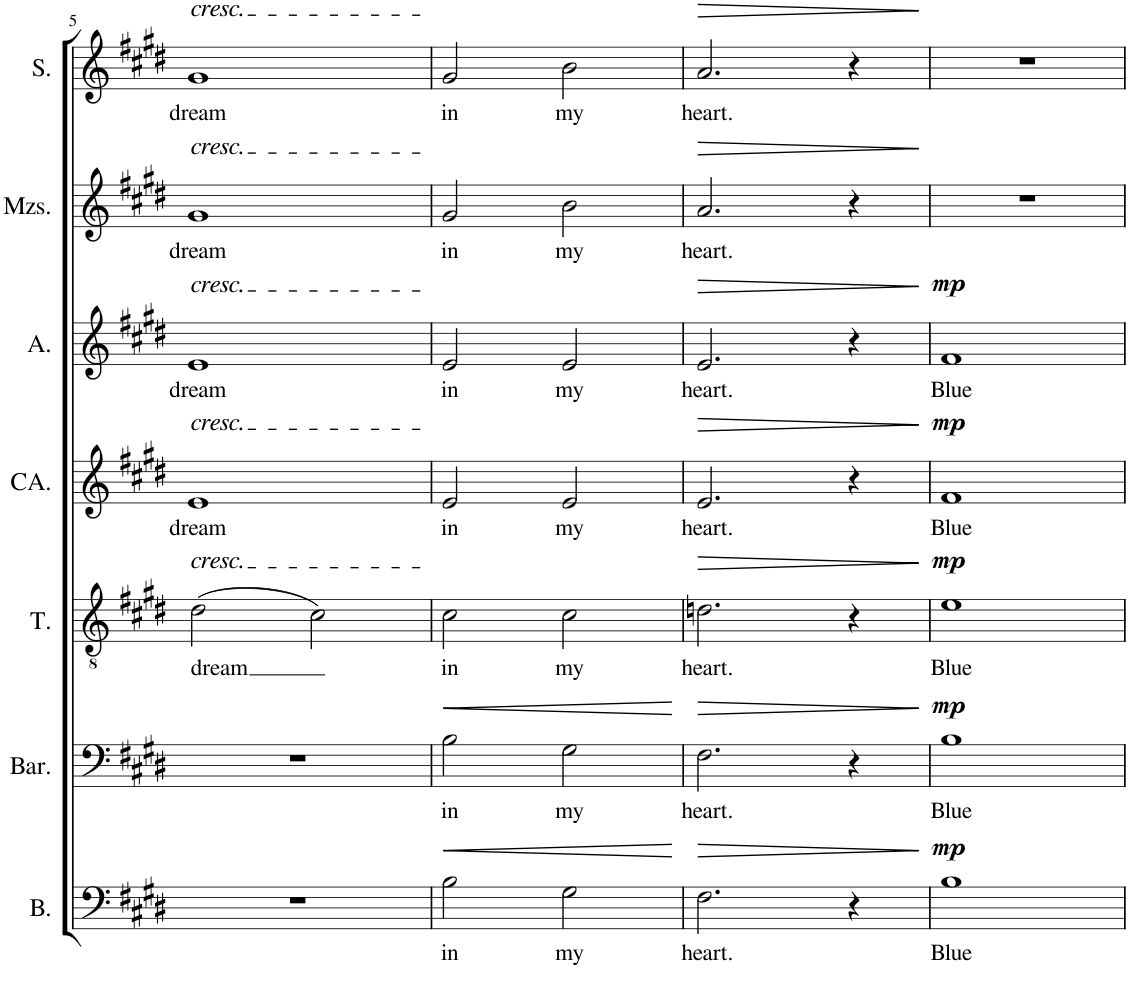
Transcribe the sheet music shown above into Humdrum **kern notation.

**kern	**text	**dynam	**kern	**text	**dynam	**kern	**text	**dynam	**kern	**text	**dynam	**kern	**text	**dynam	**kern	**text	**dynam	**kern	**text	**dynam
*part7	*part7	*part7	*part6	*part6	*part6	*part5	*part5	*part5	*part4	*part4	*part4	*part3	*part3	*part3	*part2	*part2	*part2	*part1	*part1	*part1
*staff7	*staff7	*staff7	*staff6	*staff6	*staff6	*staff5	*staff5	*staff5	*staff4	*staff4	*staff4	*staff3	*staff3	*staff3	*staff2	*staff2	*staff2	*staff1	*staff1	*staff1
*I"Bass	*	*	*I"Baritone	*	*	*I"Tenor	*	*	*I"C. Alto	*	*	*I"Alto	*	*	*I"Mezzo-soprano	*	*	*I"Soprano	*	*
*I'B.	*	*	*I'Bar.	*	*	*I'T.	*	*	*I'CA.	*	*	*I'A.	*	*	*I'Mzs.	*	*	*I'S.	*	*
!!LO:PB:g=z
*clefF4	*	*	*clefF4	*	*	*clefGv2	*	*	*clefG2	*	*	*clefG2	*	*	*clefG2	*	*	*clefG2	*	*
*k[f#c#g#d#]	*	*	*k[f#c#g#d#]	*	*	*k[f#c#g#d#]	*	*	*k[f#c#g#d#]	*	*	*k[f#c#g#d#]	*	*	*k[f#c#g#d#]	*	*	*k[f#c#g#d#]	*	*
*M4/4	*	*	*M4/4	*	*	*M4/4	*	*	*M4/4	*	*	*M4/4	*	*	*M4/4	*	*	*M4/4	*	*
=5	=5	=5	=5	=5	=5	=5	=5	=5	=5	=5	=5	=5	=5	=5	=5	=5	=5	=5	=5	=5
!	!	!	!	!	!	!	!	!	!	!	!	!	!	!	!	!	!	!LO:TX:a:i:t=cresc.	!	!
!	!	!	!	!	!	!	!	!	!	!	!	!	!	!	!LO:TX:a:i:t=cresc.	!	!	!	!	!
!	!	!	!	!	!	!	!	!	!	!	!	!LO:TX:a:i:t=cresc.	!	!	!	!	!	!	!	!
!	!	!	!	!	!	!	!	!	!LO:TX:a:i:t=cresc.	!	!	!	!	!	!	!	!	!	!	!
!	!	!	!	!	!	!LO:TX:a:i:t=cresc.	!	!	!	!	!	!	!	!	!	!	!	!	!	!
!	!	!	!	!	!	!	!LO:LY:b	!	!	!LO:LY:b	!	!	!LO:LY:b	!	!	!LO:LY:b	!	!	!LO:LY:b	!
1r	.	.	1r	.	.	(2d#\	dream	.	1e	dream	.	1e	dream	.	1g#	dream	.	1g#	dream	.
.	.	.	.	.	.	2c#\)	.	.	.	.	.	.	.	.	.	.	.	.	.	.
=6	=6	=6	=6	=6	=6	=6	=6	=6	=6	=6	=6	=6	=6	=6	=6	=6	=6	=6	=6	=6
!	!LO:LY:b	!LO:HP:b	!	!LO:LY:b	!LO:HP:b	!	!LO:LY:b	!	!	!LO:LY:b	!	!	!LO:LY:b	!	!	!LO:LY:b	!	!	!LO:LY:b	!
2B\	in	<	2B\	in	<	2c#\	in	.	2e/	in	.	2e/	in	.	2g#/	in	.	2g#/	in	.
!	!LO:LY:b	!	!	!LO:LY:b	!	!	!LO:LY:b	!	!	!LO:LY:b	!	!	!LO:LY:b	!	!	!LO:LY:b	!	!	!LO:LY:b	!
2G#\	my	.	2G#\	my	.	2c#\	my	.	2e/	my	.	2e/	my	.	2b\	my	.	2b\	my	.
.	.	[	.	.	[	.	.	.	.	.	.	.	.	.	.	.	.	.	.	.
=7	=7	=7	=7	=7	=7	=7	=7	=7	=7	=7	=7	=7	=7	=7	=7	=7	=7	=7	=7	=7
!	!LO:LY:b	!LO:HP:b	!	!LO:LY:b	!LO:HP:b	!	!LO:LY:b	!LO:HP:b	!	!LO:LY:b	!LO:HP:b	!	!LO:LY:b	!LO:HP:b	!	!LO:LY:b	!LO:HP:b	!	!LO:LY:b	!LO:HP:b
2.F#\	heart.	>	2.F#\	heart.	>	2.dn\	heart.	>	2.e/	heart.	>	2.e/	heart.	>	2.a/	heart.	>	2.a/	heart.	>
4r	.	.	4r	.	.	4r	.	.	4r	.	.	4r	.	.	4r	.	.	4r	.	.
.	.	]	.	.	]	.	.	]	.	.	]	.	.	]	.	.	]	.	.	]
=8	=8	=8	=8	=8	=8	=8	=8	=8	=8	=8	=8	=8	=8	=8	=8	=8	=8	=8	=8	=8
!	!LO:LY:b	!LO:DY:a	!	!LO:LY:b	!LO:DY:a	!	!LO:LY:b	!LO:DY:a	!	!LO:LY:b	!LO:DY:a	!	!LO:LY:b	!LO:DY:a	!	!	!	!	!	!
1B	Blue	mp	1B	Blue	mp	1e	Blue	mp	1f#	Blue	mp	1f#	Blue	mp	1r	.	.	1r	.	.
=	=	=	=	=	=	=	=	=	=	=	=	=	=	=	=	=	=	=	=	=
*-	*-	*-	*-	*-	*-	*-	*-	*-	*-	*-	*-	*-	*-	*-	*-	*-	*-	*-	*-	*-
